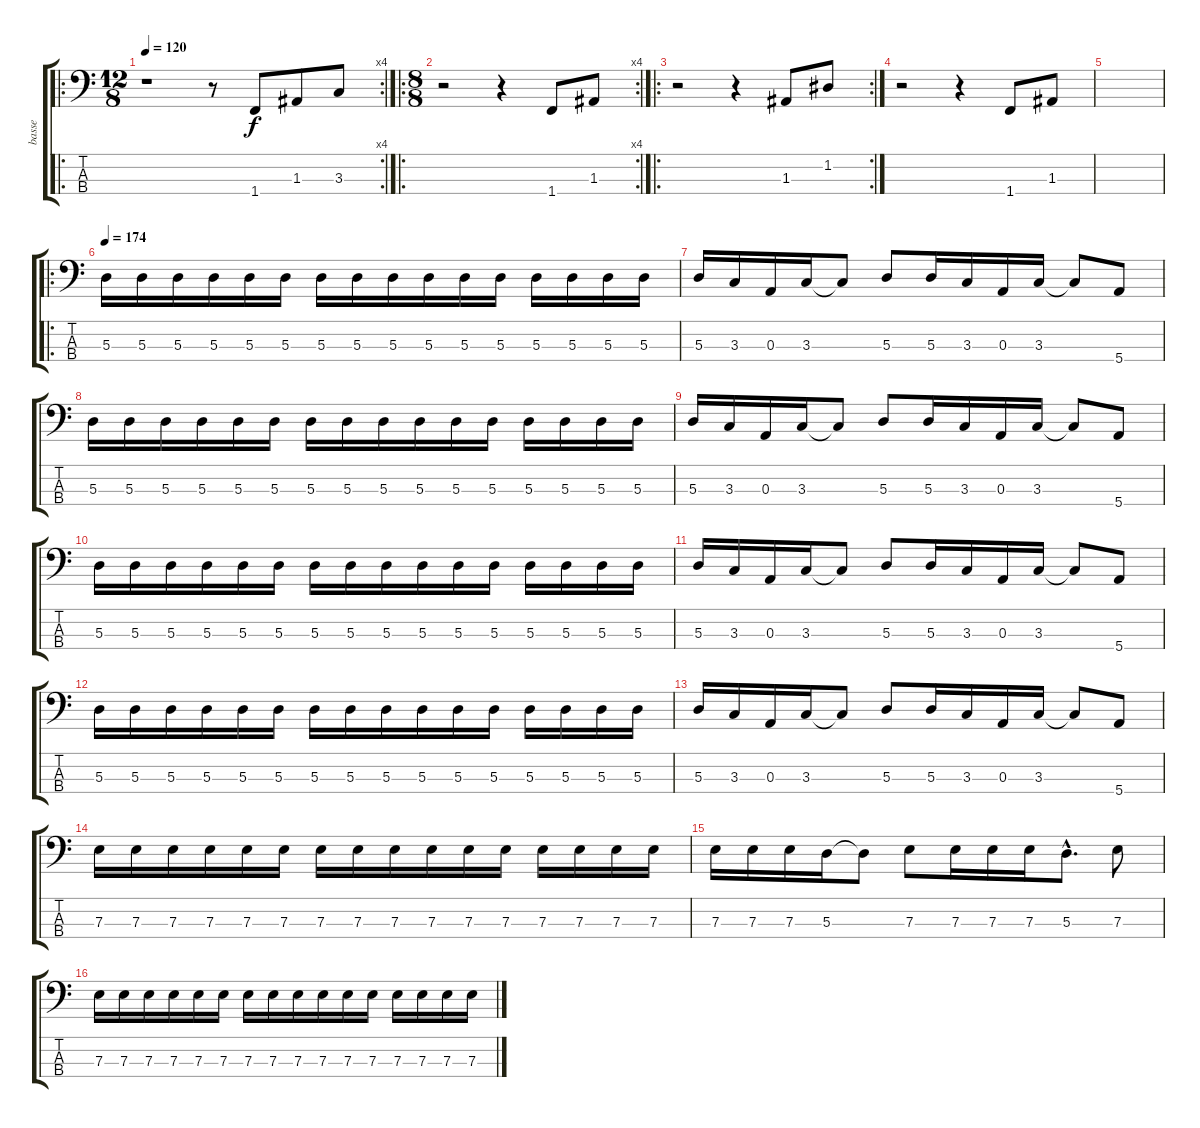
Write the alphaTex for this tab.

\track ("basse" "basse") {instrument electricbasspick}
\staff {score tabs}
\tuning (G2 D2 A1 E1) {hide}
\ro
\rc 4
\ts (12 8)
\tempo 120
\clef f4
\ks c
r.1{dy f instrument electricbasspick} r.8 1.4.8 1.3.8 3.3.8 |
\ro
\rc 4
\ts (8 8)
r.2 r.4 1.4.8 1.3.8 |
\ro
\rc 2
r.2 r.4 1.3.8 1.2.8 |
r.2 r.4 1.4.8 1.3.8 |
|
\ro
\tempo 174
5.3.16 5.3.16 5.3.16 5.3.16 5.3.16 5.3.16 5.3.16 5.3.16 5.3.16 5.3.16 5.3.16 5.3.16 5.3.16 5.3.16 5.3.16 5.3.16 |
5.3.16 3.3.16 0.3.16 3.3.16 3.3{t}.8 5.3.8 5.3.16 3.3.16 0.3.16 3.3.16 3.3{t}.8 5.4.8 |
5.3.16 5.3.16 5.3.16 5.3.16 5.3.16 5.3.16 5.3.16 5.3.16 5.3.16 5.3.16 5.3.16 5.3.16 5.3.16 5.3.16 5.3.16 5.3.16 |
5.3.16 3.3.16 0.3.16 3.3.16 3.3{t}.8 5.3.8 5.3.16 3.3.16 0.3.16 3.3.16 3.3{t}.8 5.4.8 |
5.3.16 5.3.16 5.3.16 5.3.16 5.3.16 5.3.16 5.3.16 5.3.16 5.3.16 5.3.16 5.3.16 5.3.16 5.3.16 5.3.16 5.3.16 5.3.16 |
5.3.16 3.3.16 0.3.16 3.3.16 3.3{t}.8 5.3.8 5.3.16 3.3.16 0.3.16 3.3.16 3.3{t}.8 5.4.8 |
5.3.16 5.3.16 5.3.16 5.3.16 5.3.16 5.3.16 5.3.16 5.3.16 5.3.16 5.3.16 5.3.16 5.3.16 5.3.16 5.3.16 5.3.16 5.3.16 |
5.3.16 3.3.16 0.3.16 3.3.16 3.3{t}.8 5.3.8 5.3.16 3.3.16 0.3.16 3.3.16 3.3{t}.8 5.4.8 |
7.3.16 7.3.16 7.3.16 7.3.16 7.3.16 7.3.16 7.3.16 7.3.16 7.3.16 7.3.16 7.3.16 7.3.16 7.3.16 7.3.16 7.3.16 7.3.16 |
7.3.16 7.3.16 7.3.16 5.3.16 5.3{t}.8 7.3.8 7.3.16 7.3.16 7.3.16 5.3{hac}.8{d} 7.3.8 |
7.3.16 7.3.16 7.3.16 7.3.16 7.3.16 7.3.16 7.3.16 7.3.16 7.3.16 7.3.16 7.3.16 7.3.16 7.3.16 7.3.16 7.3.16 7.3.16
